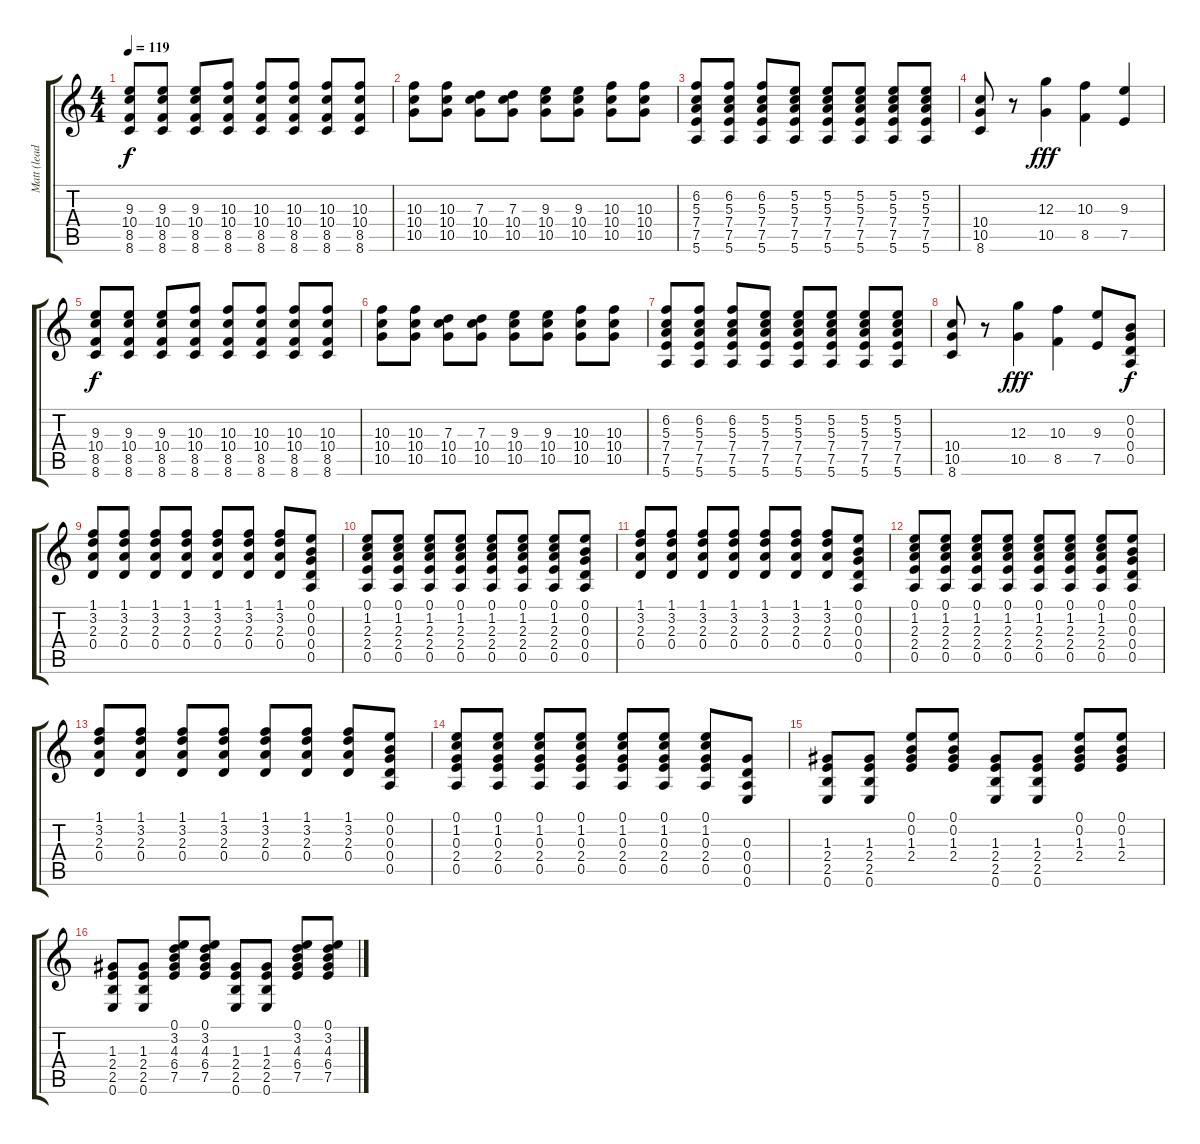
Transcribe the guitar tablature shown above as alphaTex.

\track ("Matt (lead) effect 3" "Matt (lead") {instrument overdrivenguitar}
\staff {score tabs}
\tuning (E4 B3 G3 D3 A2 E2) {hide}
\ts (4 4)
\tempo 119
\clef g2
\ks c
(9.3 10.4 8.5 8.6).8{dy f} (9.3 10.4 8.5 8.6).8 (9.3 10.4 8.5 8.6).8 (10.3 10.4 8.5 8.6).8 (10.3 10.4 8.5 8.6).8 (10.3 10.4 8.5 8.6).8 (10.3 10.4 8.5 8.6).8 (10.3 10.4 8.5 8.6).8 |
(10.3 10.4 10.5).8 (10.3 10.4 10.5).8 (7.3 10.4 10.5).8 (7.3 10.4 10.5).8 (9.3 10.4 10.5).8 (9.3 10.4 10.5).8 (10.3 10.4 10.5).8 (10.3 10.4 10.5).8 |
(6.2 5.3 7.4 7.5 5.6).8 (6.2 5.3 7.4 7.5 5.6).8 (6.2 5.3 7.4 7.5 5.6).8 (5.2 5.3 7.4 7.5 5.6).8 (5.2 5.3 7.4 7.5 5.6).8 (5.2 5.3 7.4 7.5 5.6).8 (5.2 5.3 7.4 7.5 5.6).8 (5.2 5.3 7.4 7.5 5.6).8 |
(10.4 10.5 8.6).8 r.8 (12.3 10.5).4{dy fff} (10.3 8.5).4 (9.3 7.5).4 |
(9.3 10.4 8.5 8.6).8{dy f} (9.3 10.4 8.5 8.6).8 (9.3 10.4 8.5 8.6).8 (10.3 10.4 8.5 8.6).8 (10.3 10.4 8.5 8.6).8 (10.3 10.4 8.5 8.6).8 (10.3 10.4 8.5 8.6).8 (10.3 10.4 8.5 8.6).8 |
(10.3 10.4 10.5).8 (10.3 10.4 10.5).8 (7.3 10.4 10.5).8 (7.3 10.4 10.5).8 (9.3 10.4 10.5).8 (9.3 10.4 10.5).8 (10.3 10.4 10.5).8 (10.3 10.4 10.5).8 |
(6.2 5.3 7.4 7.5 5.6).8 (6.2 5.3 7.4 7.5 5.6).8 (6.2 5.3 7.4 7.5 5.6).8 (5.2 5.3 7.4 7.5 5.6).8 (5.2 5.3 7.4 7.5 5.6).8 (5.2 5.3 7.4 7.5 5.6).8 (5.2 5.3 7.4 7.5 5.6).8 (5.2 5.3 7.4 7.5 5.6).8 |
(10.4 10.5 8.6).8 r.8 (12.3 10.5).4{dy fff} (10.3 8.5).4 (9.3 7.5).8 (0.2 0.3 0.4 0.5).8{dy f} |
(1.1 3.2 2.3 0.4).8 (1.1 3.2 2.3 0.4).8 (1.1 3.2 2.3 0.4).8 (1.1 3.2 2.3 0.4).8 (1.1 3.2 2.3 0.4).8 (1.1 3.2 2.3 0.4).8 (1.1 3.2 2.3 0.4).8 (0.1 0.2 0.3 0.4 0.5).8 |
(0.1 1.2 2.3 2.4 0.5).8 (0.1 1.2 2.3 2.4 0.5).8 (0.1 1.2 2.3 2.4 0.5).8 (0.1 1.2 2.3 2.4 0.5).8 (0.1 1.2 2.3 2.4 0.5).8 (0.1 1.2 2.3 2.4 0.5).8 (0.1 1.2 2.3 2.4 0.5).8 (0.1 0.2 0.3 0.4 0.5).8 |
(1.1 3.2 2.3 0.4).8 (1.1 3.2 2.3 0.4).8 (1.1 3.2 2.3 0.4).8 (1.1 3.2 2.3 0.4).8 (1.1 3.2 2.3 0.4).8 (1.1 3.2 2.3 0.4).8 (1.1 3.2 2.3 0.4).8 (0.1 0.2 0.3 0.4 0.5).8 |
(0.1 1.2 2.3 2.4 0.5).8 (0.1 1.2 2.3 2.4 0.5).8 (0.1 1.2 2.3 2.4 0.5).8 (0.1 1.2 2.3 2.4 0.5).8 (0.1 1.2 2.3 2.4 0.5).8 (0.1 1.2 2.3 2.4 0.5).8 (0.1 1.2 2.3 2.4 0.5).8 (0.1 0.2 0.3 0.4 0.5).8 |
(1.1 3.2 2.3 0.4).8 (1.1 3.2 2.3 0.4).8 (1.1 3.2 2.3 0.4).8 (1.1 3.2 2.3 0.4).8 (1.1 3.2 2.3 0.4).8 (1.1 3.2 2.3 0.4).8 (1.1 3.2 2.3 0.4).8 (0.1 0.2 0.3 0.4 0.5).8 |
(0.1 1.2 0.3 2.4 0.5).8 (0.1 1.2 0.3 2.4 0.5).8 (0.1 1.2 0.3 2.4 0.5).8 (0.1 1.2 0.3 2.4 0.5).8 (0.1 1.2 0.3 2.4 0.5).8 (0.1 1.2 0.3 2.4 0.5).8 (0.1 1.2 0.3 2.4 0.5).8 (0.3 0.4 0.5 0.6).8 |
(1.3 2.4 2.5 0.6).8 (1.3 2.4 2.5 0.6).8 (0.1 0.2 1.3 2.4).8 (0.1 0.2 1.3 2.4).8 (1.3 2.4 2.5 0.6).8 (1.3 2.4 2.5 0.6).8 (0.1 0.2 1.3 2.4).8 (0.1 0.2 1.3 2.4).8 |
(1.3 2.4 2.5 0.6).8 (1.3 2.4 2.5 0.6).8 (0.1 3.2 4.3 6.4 7.5).8 (0.1 3.2 4.3 6.4 7.5).8 (1.3 2.4 2.5 0.6).8 (1.3 2.4 2.5 0.6).8 (0.1 3.2 4.3 6.4 7.5).8 (0.1 3.2 4.3 6.4 7.5).8
